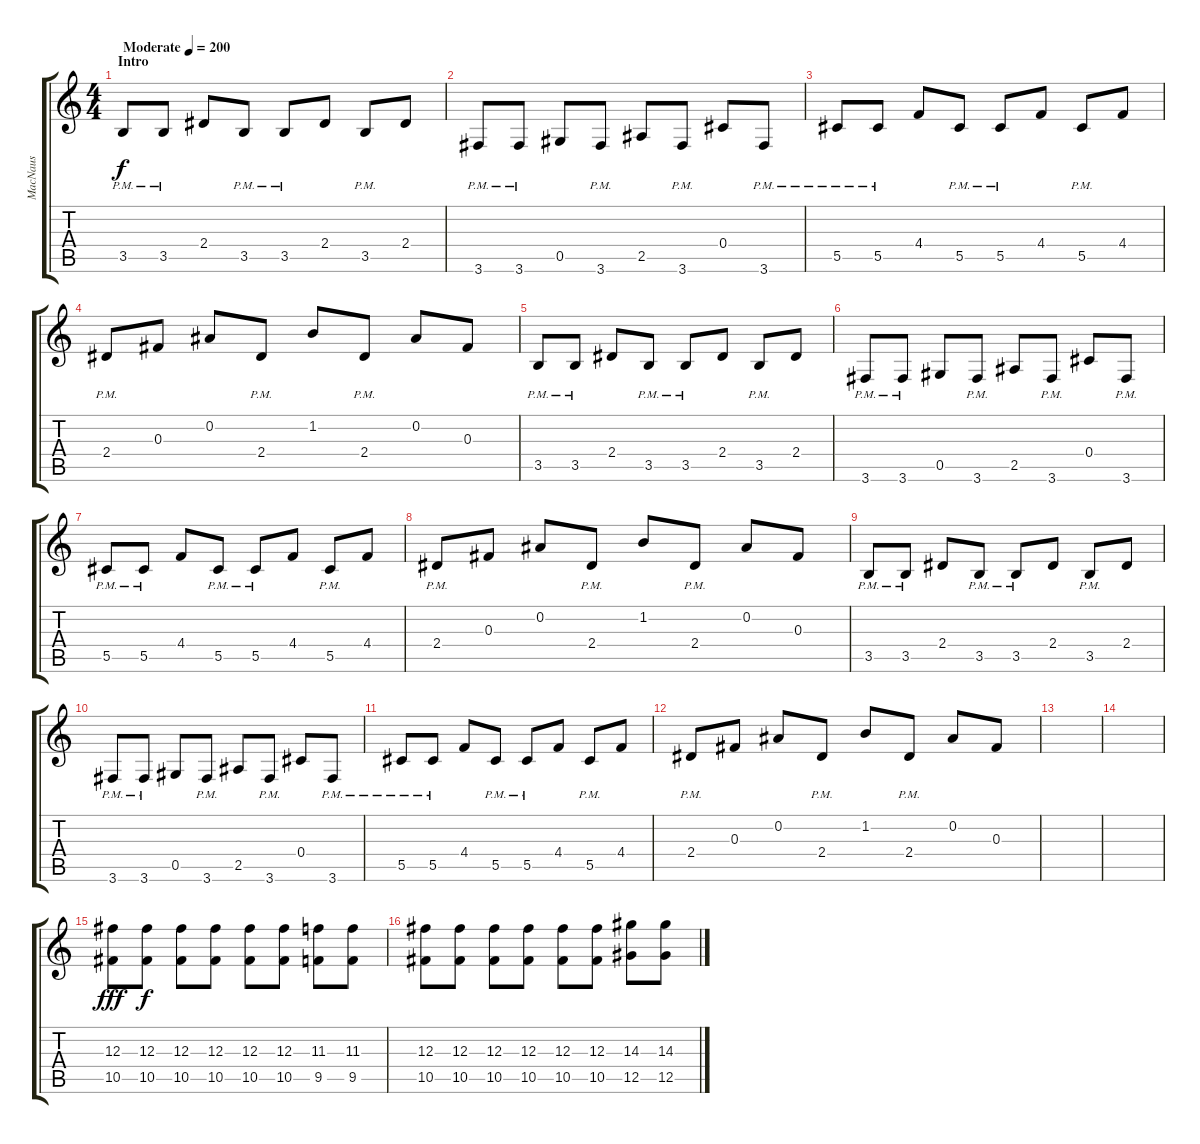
\track ("MacNaus" "MacNaus") {instrument distortionguitar}
\staff {score tabs}
\tuning (Eb4 Bb3 Gb3 Db3 Ab2 Eb2) {hide}
\ts (4 4)
\section ("" "Intro")
\tempo (200 "Moderate")
\clef g2
\ks c
3.5{pm}.8{dy f instrument distortionguitar} 3.5{pm}.8 2.4.8 3.5{pm}.8 3.5{pm}.8 2.4.8 3.5{pm}.8 2.4.8 |
3.6{pm}.8 3.6{pm}.8 0.5.8 3.6{pm}.8 2.5.8 3.6{pm}.8 0.4.8 3.6{pm}.8 |
5.5{pm}.8 5.5{pm}.8 4.4.8 5.5{pm}.8 5.5{pm}.8 4.4.8 5.5{pm}.8 4.4.8 |
2.4{pm}.8 0.3.8 0.2.8 2.4{pm}.8 1.2.8 2.4{pm}.8 0.2.8 0.3.8 |
3.5{pm}.8 3.5{pm}.8 2.4.8 3.5{pm}.8 3.5{pm}.8 2.4.8 3.5{pm}.8 2.4.8 |
3.6{pm}.8 3.6{pm}.8 0.5.8 3.6{pm}.8 2.5.8 3.6{pm}.8 0.4.8 3.6{pm}.8 |
5.5{pm}.8 5.5{pm}.8 4.4.8 5.5{pm}.8 5.5{pm}.8 4.4.8 5.5{pm}.8 4.4.8 |
2.4{pm}.8 0.3.8 0.2.8 2.4{pm}.8 1.2.8 2.4{pm}.8 0.2.8 0.3.8 |
3.5{pm}.8 3.5{pm}.8 2.4.8 3.5{pm}.8 3.5{pm}.8 2.4.8 3.5{pm}.8 2.4.8 |
3.6{pm}.8 3.6{pm}.8 0.5.8 3.6{pm}.8 2.5.8 3.6{pm}.8 0.4.8 3.6{pm}.8 |
5.5{pm}.8 5.5{pm}.8 4.4.8 5.5{pm}.8 5.5{pm}.8 4.4.8 5.5{pm}.8 4.4.8 |
2.4{pm}.8 0.3.8 0.2.8 2.4{pm}.8 1.2.8 2.4{pm}.8 0.2.8 0.3.8 |
|
|
(12.3 10.5).8{dy fff} (12.3 10.5).8{dy f} (12.3 10.5).8 (12.3 10.5).8 (12.3 10.5).8 (12.3 10.5).8 (11.3 9.5).8 (11.3 9.5).8 |
(12.3 10.5).8 (12.3 10.5).8 (12.3 10.5).8 (12.3 10.5).8 (12.3 10.5).8 (12.3 10.5).8 (14.3 12.5).8 (14.3 12.5).8
